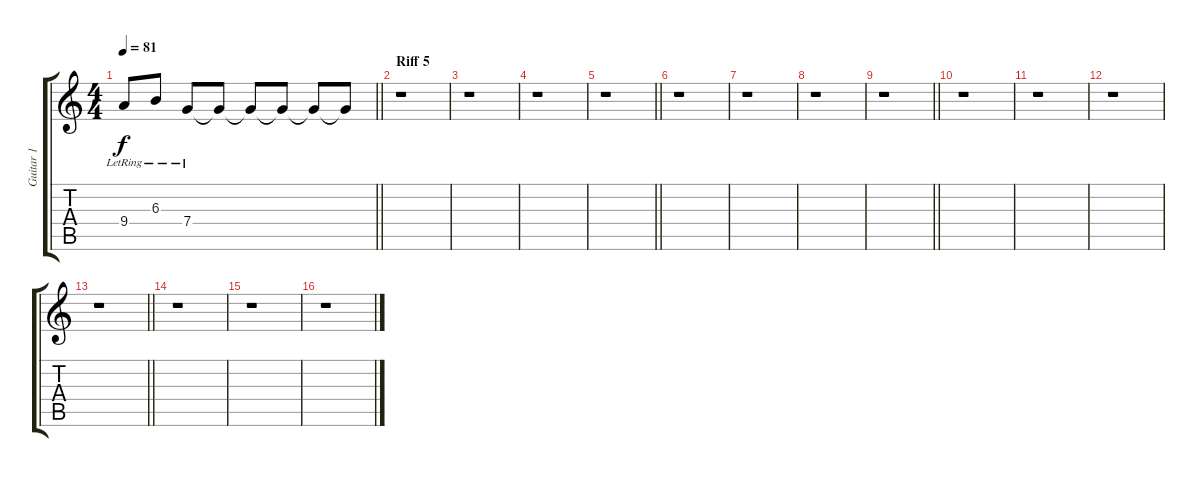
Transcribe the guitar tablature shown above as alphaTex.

\track ("Guitar 1" "Guitar 1") {instrument electricguitarclean}
\staff {score tabs}
\tuning (D4 A3 F3 C3 G2 D2) {hide}
\ts (4 4)
\tempo 81
\clef g2
\barLineRight lightlight
\ks c
9.4{lr}.8{dy f} 6.3{lr}.8 7.4{lr}.8 7.4{t}.8 7.4{t}.8 7.4{t}.8 7.4{t}.8 7.4{t}.8 |
\section ("" "Riff 5")
r.1 |
r.1 |
r.1 |
\barLineRight lightlight
r.1 |
r.1 |
r.1 |
r.1 |
\barLineRight lightlight
r.1 |
r.1 |
r.1 |
r.1 |
\barLineRight lightlight
r.1 |
r.1 |
r.1 |
r.1
